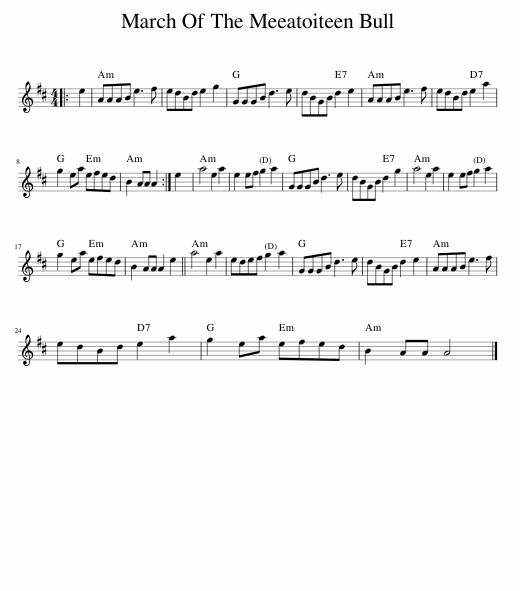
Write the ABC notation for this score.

X:1
L:1/8
M:4/4
I:linebreak $
K:D
V:1 treble
V:1
|: e2 | AAAB e3 f | edBd e2 g2 | GGGB d3 e | dBGB d2 e2 | %5
 AAAB e3 f | edBd e2 a2 |$ g2 ea efed | B2 AA A2 :| e2 | %10
 a4 e2 a2 | e2 ef g2 a2 | GGGB d3 e | dBGB d2 g2 | a4 e2 a2 | %15
 e2 ef g2 a2 |$ g2 ea efed | B2 AA A2 e2 || a4 e2 a2 | edef g2 a2 | %20
 GGGB d3 e | dBGB d2 e2 | AAAB e3 f |$ edBd e2 a2 | g2 ea efed | %25
 B2 AA A4 |] %26
